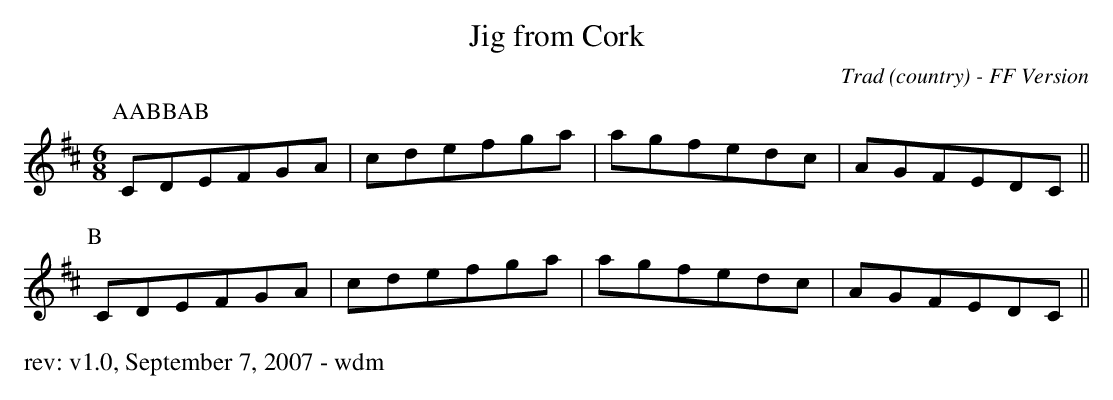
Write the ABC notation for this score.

X:1
T: Jig from Cork
O: Trad (country) - FF Version
M: 6/8
K: Dmaj
P: AABBAB
P:A
CDEFGA|cdefga|agfedc|AGFEDC||
P:B
CDEFGA|cdefga|agfedc|AGFEDC||
